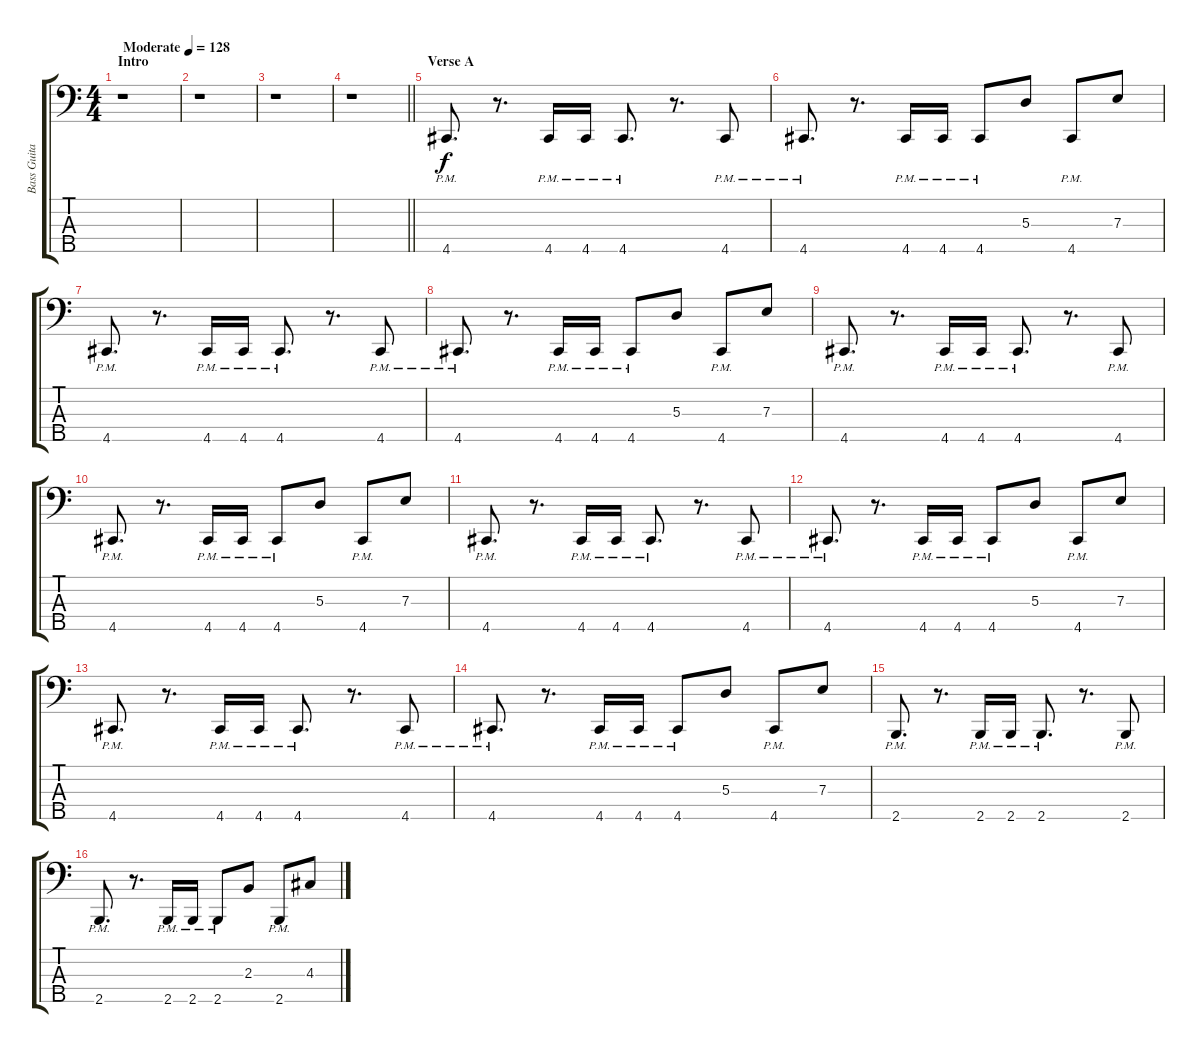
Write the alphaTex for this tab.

\track ("Bass Guitar" "Bass Guita") {instrument electricbasspick}
\staff {score tabs}
\tuning (G2 D2 A1 E1 A0) {hide}
\ts (4 4)
\section ("" "Intro")
\tempo (128 "Moderate")
\clef f4
\ks c
r.1{dy f instrument electricbasspick} |
r.1 |
r.1 |
\barLineRight lightlight
r.1 |
\section ("" "Verse A")
4.5{pm}.8{d} r.8{d} 4.5{pm}.16 4.5{pm}.16 4.5{pm}.8{d} r.8{d} 4.5{pm}.8 |
4.5{pm}.8{d} r.8{d} 4.5{pm}.16 4.5{pm}.16 4.5{pm}.8 5.3.8 4.5{pm}.8 7.3.8 |
4.5{pm}.8{d} r.8{d} 4.5{pm}.16 4.5{pm}.16 4.5{pm}.8{d} r.8{d} 4.5{pm}.8 |
4.5{pm}.8{d} r.8{d} 4.5{pm}.16 4.5{pm}.16 4.5{pm}.8 5.3.8 4.5{pm}.8 7.3.8 |
4.5{pm}.8{d} r.8{d} 4.5{pm}.16 4.5{pm}.16 4.5{pm}.8{d} r.8{d} 4.5{pm}.8 |
4.5{pm}.8{d} r.8{d} 4.5{pm}.16 4.5{pm}.16 4.5{pm}.8 5.3.8 4.5{pm}.8 7.3.8 |
4.5{pm}.8{d} r.8{d} 4.5{pm}.16 4.5{pm}.16 4.5{pm}.8{d} r.8{d} 4.5{pm}.8 |
4.5{pm}.8{d} r.8{d} 4.5{pm}.16 4.5{pm}.16 4.5{pm}.8 5.3.8 4.5{pm}.8 7.3.8 |
4.5{pm}.8{d} r.8{d} 4.5{pm}.16 4.5{pm}.16 4.5{pm}.8{d} r.8{d} 4.5{pm}.8 |
4.5{pm}.8{d} r.8{d} 4.5{pm}.16 4.5{pm}.16 4.5{pm}.8 5.3.8 4.5{pm}.8 7.3.8 |
2.5{pm}.8{d} r.8{d} 2.5{pm}.16 2.5{pm}.16 2.5{pm}.8{d} r.8{d} 2.5{pm}.8 |
2.5{pm}.8{d} r.8{d} 2.5{pm}.16 2.5{pm}.16 2.5{pm}.8 2.3.8 2.5{pm}.8 4.3.8
